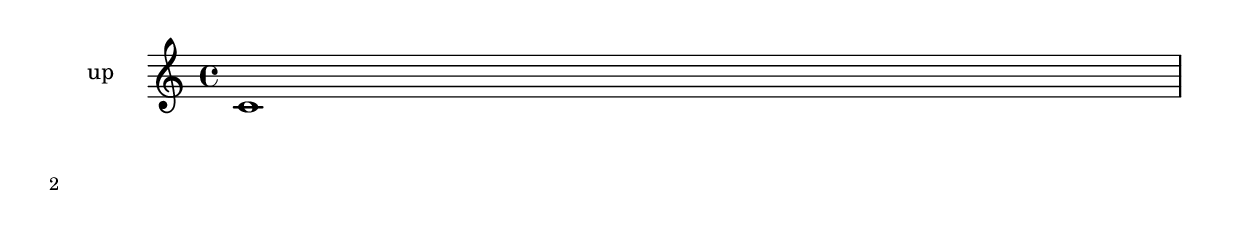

\header {

  texidoc = "@code{PianoStaff.instrument} and
@code{PianoStaff.instr} are removed when the staves are killed off.

In this example, the 2nd staff (marked by the barnumber 2) disappears
as does the instrument name.  "

}

\version "2.10.0"
        
  \new PianoStaff <<
    \new Staff {
      \override Staff.VerticalAxisGroup #'remove-empty = ##t  
      \set PianoStaff.instrumentName ="up" 
      \set PianoStaff.shortInstrumentName ="u"
      c'1\break R
    }
  >>
